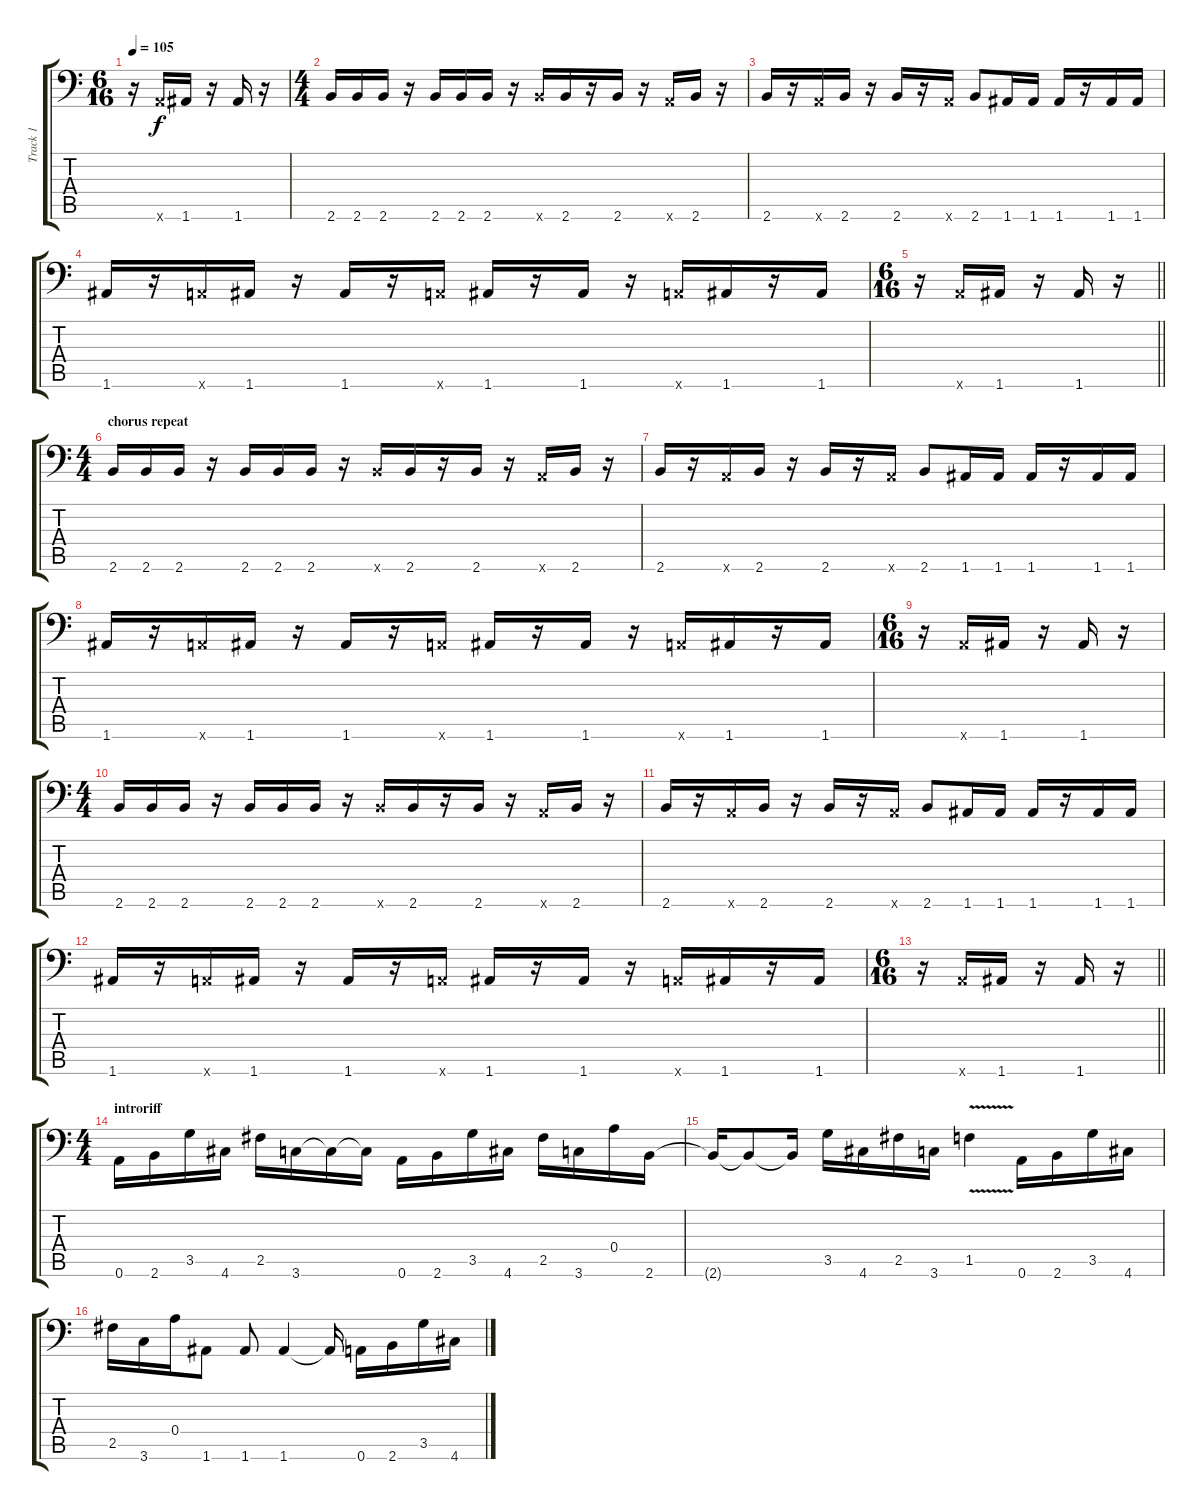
\track ("Track 1" "Track 1") {instrument distortionguitar}
\staff {score tabs}
\tuning (B3 Gb3 D3 A2 E2 A1) {hide}
\ts (6 16)
\tempo 105
\clef f4
\ks c
r.16{dy f} 0.6{x}.16 1.6.16 r.16 1.6.16 r.16 |
\ts (4 4)
2.6.16 2.6.16 2.6.16 r.16 2.6.16 2.6.16 2.6.16 r.16 2.6{x}.16 2.6.16 r.16 2.6.16 r.16 0.6{x}.16 2.6.16 r.16 |
2.6.16 r.16 0.6{x}.16 2.6.16 r.16 2.6.16 r.16 0.6{x}.16 2.6.8 1.6.16 1.6.16 1.6.16 r.16 1.6.16 1.6.16 |
1.6.16 r.16 0.6{x}.16 1.6.16 r.16 1.6.16 r.16 0.6{x}.16 1.6.16 r.16 1.6.16 r.16 0.6{x}.16 1.6.16 r.16 1.6.16 |
\ts (6 16)
\barLineRight lightlight
r.16 0.6{x}.16 1.6.16 r.16 1.6.16 r.16 |
\ts (4 4)
\section ("" "chorus repeat")
2.6.16 2.6.16 2.6.16 r.16 2.6.16 2.6.16 2.6.16 r.16 2.6{x}.16 2.6.16 r.16 2.6.16 r.16 0.6{x}.16 2.6.16 r.16 |
2.6.16 r.16 0.6{x}.16 2.6.16 r.16 2.6.16 r.16 0.6{x}.16 2.6.8 1.6.16 1.6.16 1.6.16 r.16 1.6.16 1.6.16 |
1.6.16 r.16 0.6{x}.16 1.6.16 r.16 1.6.16 r.16 0.6{x}.16 1.6.16 r.16 1.6.16 r.16 0.6{x}.16 1.6.16 r.16 1.6.16 |
\ts (6 16)
r.16 0.6{x}.16 1.6.16 r.16 1.6.16 r.16 |
\ts (4 4)
2.6.16 2.6.16 2.6.16 r.16 2.6.16 2.6.16 2.6.16 r.16 2.6{x}.16 2.6.16 r.16 2.6.16 r.16 0.6{x}.16 2.6.16 r.16 |
2.6.16 r.16 0.6{x}.16 2.6.16 r.16 2.6.16 r.16 0.6{x}.16 2.6.8 1.6.16 1.6.16 1.6.16 r.16 1.6.16 1.6.16 |
1.6.16 r.16 0.6{x}.16 1.6.16 r.16 1.6.16 r.16 0.6{x}.16 1.6.16 r.16 1.6.16 r.16 0.6{x}.16 1.6.16 r.16 1.6.16 |
\ts (6 16)
\barLineRight lightlight
r.16 0.6{x}.16 1.6.16 r.16 1.6.16 r.16 |
\ts (4 4)
\section ("" "introriff")
0.6.16 2.6.16 3.5.16 4.6.16 2.5.16 3.6.16 3.6{t}.16 3.6{t}.16 0.6.16 2.6.16 3.5.16 4.6.16 2.5.16 3.6.16 0.4.16 2.6.16 |
2.6{t}.16 2.6{t}.8 2.6{t}.16 3.5.16 4.6.16 2.5.16 3.6.16 1.5{v}.4 0.6.16 2.6.16 3.5.16 4.6.16 |
2.5.16 3.6.16 0.4.16 1.6.8 1.6.8 1.6.4 1.6{t}.16 0.6.16 2.6.16 3.5.16 4.6.16
